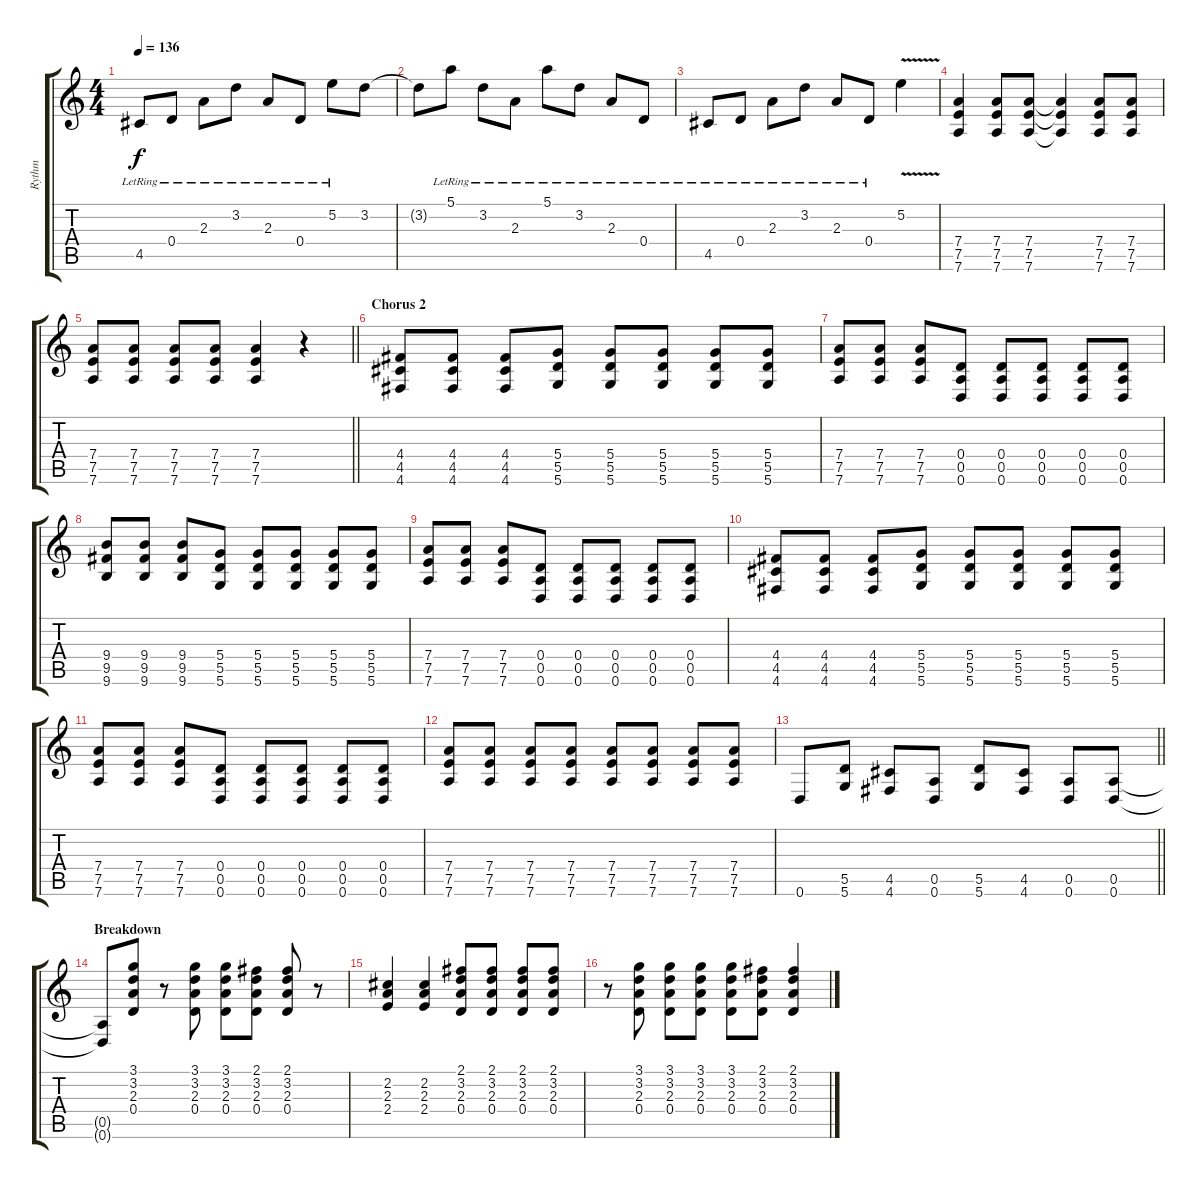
\track ("Rythm" "Rythm") {instrument distortionguitar}
\staff {score tabs}
\tuning (E4 B3 G3 D3 A2 D2) {hide}
\ts (4 4)
\tempo 136
\clef g2
\ks c
4.5{lr}.8{dy f} 0.4{lr}.8 2.3{lr}.8 3.2{lr}.8 2.3{lr}.8 0.4{lr}.8 5.2{lr}.8 3.2.8 |
3.2{t}.8 5.1{lr}.8 3.2{lr}.8 2.3{lr}.8 5.1{lr}.8 3.2{lr}.8 2.3{lr}.8 0.4{lr}.8 |
4.5{lr}.8 0.4{lr}.8 2.3{lr}.8 3.2{lr}.8 2.3{lr}.8 0.4{lr}.8 5.2{v}.4 |
(7.4 7.5 7.6).4 (7.4 7.5 7.6).8 (7.4 7.5 7.6).8 (7.4{t} 7.5{t} 7.6{t}).4 (7.4 7.5 7.6).8 (7.4 7.5 7.6).8 |
\barLineRight lightlight
(7.4 7.5 7.6).8 (7.4 7.5 7.6).8 (7.4 7.5 7.6).8 (7.4 7.5 7.6).8 (7.4 7.5 7.6).4 r.4 |
\section ("" "Chorus 2")
(4.4 4.5 4.6).8 (4.4 4.5 4.6).8 (4.4 4.5 4.6).8 (5.4 5.5 5.6).8 (5.4 5.5 5.6).8 (5.4 5.5 5.6).8 (5.4 5.5 5.6).8 (5.4 5.5 5.6).8 |
(7.4 7.5 7.6).8 (7.4 7.5 7.6).8 (7.4 7.5 7.6).8 (0.4 0.5 0.6).8 (0.4 0.5 0.6).8 (0.4 0.5 0.6).8 (0.4 0.5 0.6).8 (0.4 0.5 0.6).8 |
(9.4 9.5 9.6).8 (9.4 9.5 9.6).8 (9.4 9.5 9.6).8 (5.4 5.5 5.6).8 (5.4 5.5 5.6).8 (5.4 5.5 5.6).8 (5.4 5.5 5.6).8 (5.4 5.5 5.6).8 |
(7.4 7.5 7.6).8 (7.4 7.5 7.6).8 (7.4 7.5 7.6).8 (0.4 0.5 0.6).8 (0.4 0.5 0.6).8 (0.4 0.5 0.6).8 (0.4 0.5 0.6).8 (0.4 0.5 0.6).8 |
(4.4 4.5 4.6).8 (4.4 4.5 4.6).8 (4.4 4.5 4.6).8 (5.4 5.5 5.6).8 (5.4 5.5 5.6).8 (5.4 5.5 5.6).8 (5.4 5.5 5.6).8 (5.4 5.5 5.6).8 |
(7.4 7.5 7.6).8 (7.4 7.5 7.6).8 (7.4 7.5 7.6).8 (0.4 0.5 0.6).8 (0.4 0.5 0.6).8 (0.4 0.5 0.6).8 (0.4 0.5 0.6).8 (0.4 0.5 0.6).8 |
(7.4 7.5 7.6).8 (7.4 7.5 7.6).8 (7.4 7.5 7.6).8 (7.4 7.5 7.6).8 (7.4 7.5 7.6).8 (7.4 7.5 7.6).8 (7.4 7.5 7.6).8 (7.4 7.5 7.6).8 |
\barLineRight lightlight
0.6.8 (5.5 5.6).8 (4.5 4.6).8 (0.5 0.6).8 (5.5 5.6).8 (4.5 4.6).8 (0.5 0.6).8 (0.5 0.6).8 |
\section ("" "Breakdown")
(0.5{t} 0.6{t}).8 (3.1 3.2 2.3 0.4).8 r.8 (3.1 3.2 2.3 0.4).8 (3.1 3.2 2.3 0.4).8 (2.1 3.2 2.3 0.4).8 (2.1 3.2 2.3 0.4).8 r.8 |
(2.2 2.3 2.4).4 (2.2 2.3 2.4).4 (2.1 3.2 2.3 0.4).8 (2.1 3.2 2.3 0.4).8 (2.1 3.2 2.3 0.4).8 (2.1 3.2 2.3 0.4).8 |
r.8 (3.1 3.2 2.3 0.4).8 (3.1 3.2 2.3 0.4).8 (3.1 3.2 2.3 0.4).8 (3.1 3.2 2.3 0.4).8 (2.1 3.2 2.3 0.4).8 (2.1 3.2 2.3 0.4).4
